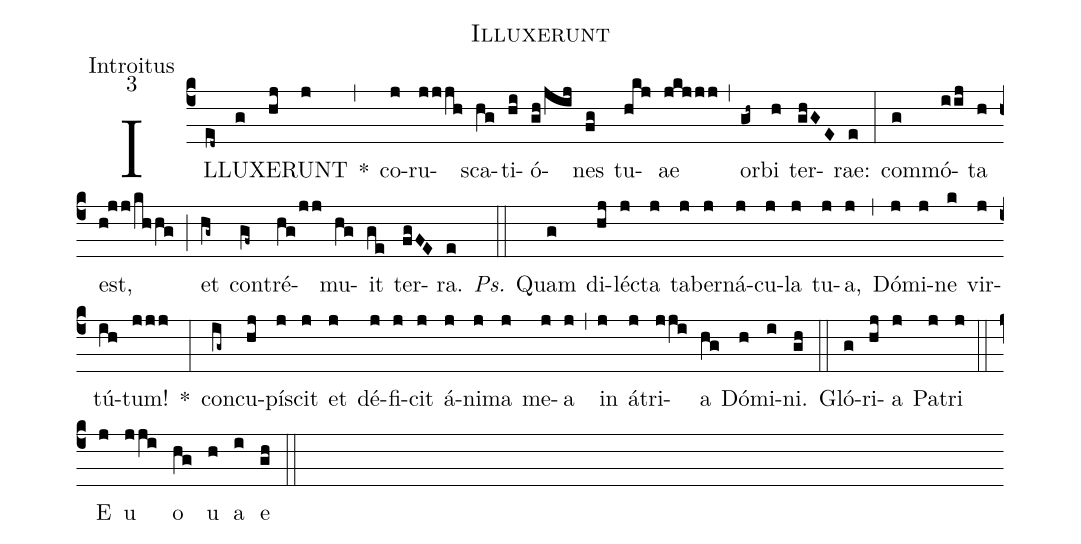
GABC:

name:Illuxerunt;
office-part:Introitus;
mode:3;
%%
(c4) IL(ed~)LU(g)XE(hj)RUNT(j) *(,) co(j)ru(jjjh)sca(hg)ti(hi)ó(gh/jij)nes(fg) tu(hkj)ae(jkjjj) (,) or(gh~)bi(h) ter(ghGE)rae:(e) (:) com(g)mó(iij)ta(h) est,(h!jj/khhg) (;) et(hg~) con(gf~)tré(hg/jj)mu(hg)it(ge) ter(fgFE)ra.(e) <i>Ps.</i>(::) Quam(g) di(hj)lé(j)cta(j) ta(j)ber(j)ná(j)cu(j)la(j) tu(j)a,(j) (,) Dó(j)mi(j)ne(k) vir(j)tú(ih)tum!(jjj) *(:) con(ig~)cu(hj)pí(j)scit(j) et(j) dé(j)fi(j)cit(j) á(j)ni(j)ma(j) me(j)a(j) (,) in(j) á(j)tri(jji)a(hg) Dó(h)mi(i)ni.(gh) (::) Gló(g)ri(hj)a(j) Pa(j)tri(j) (::) E(j) u(jji) o(hg) u(h) a(i) e(gh) (::)
